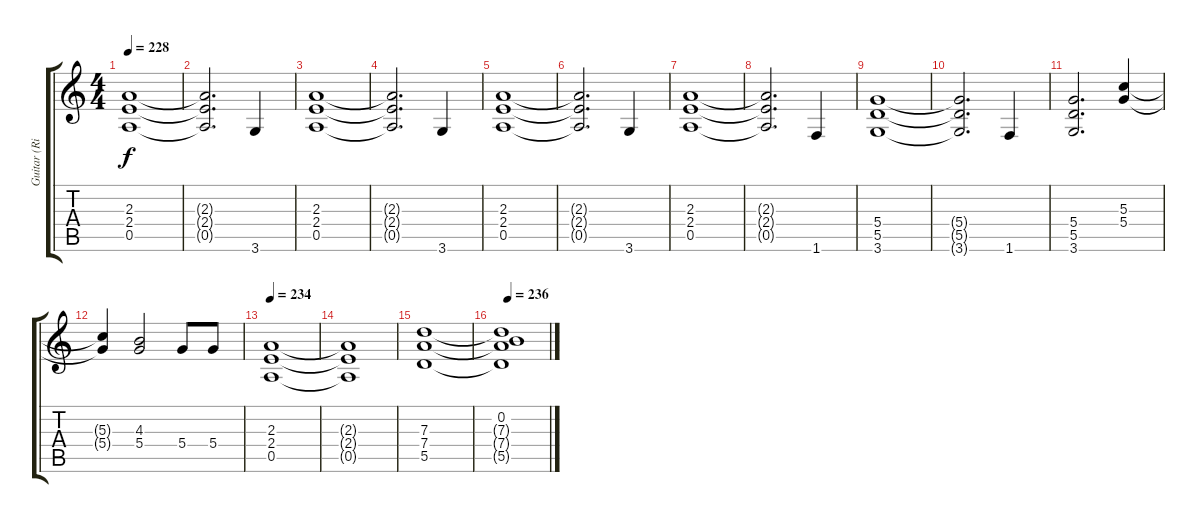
\track ("Guitar (Right)" "Guitar (Ri") {instrument distortionguitar}
\staff {score tabs}
\tuning (E4 B3 G3 D3 A2 E2) {hide}
\ts (4 4)
\tempo 228
\clef g2
\ks c
(2.3 2.4 0.5).1{dy f} |
(2.3{t} 2.4{t} 0.5{t}).2{d} 3.6.4 |
(2.3 2.4 0.5).1 |
(2.3{t} 2.4{t} 0.5{t}).2{d} 3.6.4 |
(2.3 2.4 0.5).1 |
(2.3{t} 2.4{t} 0.5{t}).2{d} 3.6.4 |
(2.3 2.4 0.5).1 |
(2.3{t} 2.4{t} 0.5{t}).2{d} 1.6.4 |
(5.4 5.5 3.6).1 |
(5.4{t} 5.5{t} 3.6{t}).2{d} 1.6.4 |
(5.4 5.5 3.6).2{d} (5.3 5.4).4 |
(5.3{t} 5.4{t}).4 (4.3 5.4).2 5.4.8 5.4.8 |
\tempo 234
(2.3 2.4 0.5).1 |
(2.3{t} 2.4{t} 0.5{t}).1 |
(7.3 7.4 5.5).1 |
\tempo 236
(0.2 7.3{t} 7.4{t} 5.5{t}).1
